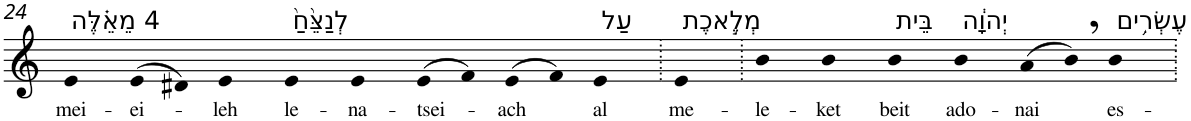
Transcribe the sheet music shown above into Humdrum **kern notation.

**kern	**text
*part1	*part1
*staff1	*staff1
*I"Piano	*
*I'Pno	*
!!LO:PB:g=z
*clefG2	*
*k[]	*
=24	=24
!LO:TX:a:t=4 מֵאֵ֗לֶּה	!
!	!LO:LY:b
4e	mei-
!	!LO:LY:b
(>8e	-ei-
8d#X)	.
!	!LO:LY:b
4e	-leh
!LO:TX:a:t=לְנַצֵּ֙חַ֙	!
!	!LO:LY:b
4e	le-
!	!LO:LY:b
4e	-na-
!	!LO:LY:b
(>8e	-tsei-
8f)	.
!	!LO:LY:b
(>8e	-ach
8f)	.
!LO:TX:a:t=עַל	!
!	!LO:LY:b
4e	al
=25.	=25.
!LO:TX:a:t=מְלֶ֣אכֶת	!
!	!LO:LY:b
4e	me-
=26.	=26.
!	!LO:LY:b
4b	-le-
!	!LO:LY:b
4b	-ket
!LO:TX:a:t=בֵּית	!
!	!LO:LY:b
4b	beit
!LO:TX:a:t=יְהוָ֔ה	!
!	!LO:LY:b
4b	ado-
!	!LO:LY:b
(>8a	-nai
8b,)	.
!LO:TX:a:t=עֶשְׂרִ֥ים	!
!	!LO:LY:b
4b	es-
=.	=.
*-	*-
